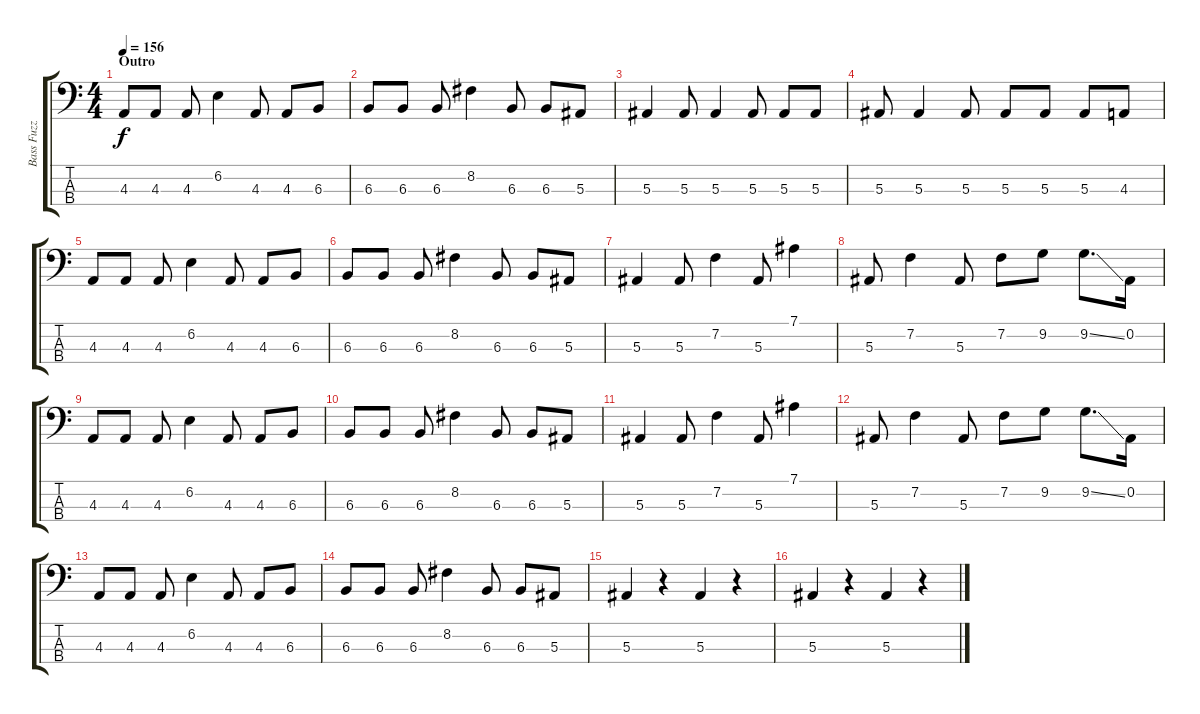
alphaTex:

\track ("Bass Fuzz" "Bass Fuzz") {instrument overdrivenguitar}
\staff {score tabs}
\tuning (Eb2 Bb1 F1 C1) {hide}
\ts (4 4)
\section ("" "Outro")
\tempo 156
\clef f4
\ks c
4.3.8{dy f} 4.3.8 4.3.8 6.2.4 4.3.8 4.3.8 6.3.8 |
6.3.8 6.3.8 6.3.8 8.2.4 6.3.8 6.3.8 5.3.8 |
5.3.4 5.3.8 5.3.4 5.3.8 5.3.8 5.3.8 |
5.3.8 5.3.4 5.3.8 5.3.8 5.3.8 5.3.8 4.3.8 |
4.3.8 4.3.8 4.3.8 6.2.4 4.3.8 4.3.8 6.3.8 |
6.3.8 6.3.8 6.3.8 8.2.4 6.3.8 6.3.8 5.3.8 |
5.3.4 5.3.8 7.2.4 5.3.8 7.1.4 |
5.3.8 7.2.4 5.3.8 7.2.8 9.2.8 9.2{ss}.8{d} 0.2.16 |
4.3.8 4.3.8 4.3.8 6.2.4 4.3.8 4.3.8 6.3.8 |
6.3.8 6.3.8 6.3.8 8.2.4 6.3.8 6.3.8 5.3.8 |
5.3.4 5.3.8 7.2.4 5.3.8 7.1.4 |
5.3.8 7.2.4 5.3.8 7.2.8 9.2.8 9.2{ss}.8{d} 0.2.16 |
4.3.8 4.3.8 4.3.8 6.2.4 4.3.8 4.3.8 6.3.8 |
6.3.8 6.3.8 6.3.8 8.2.4 6.3.8 6.3.8 5.3.8 |
5.3.4 r.4 5.3.4 r.4 |
5.3.4 r.4 5.3.4 r.4
